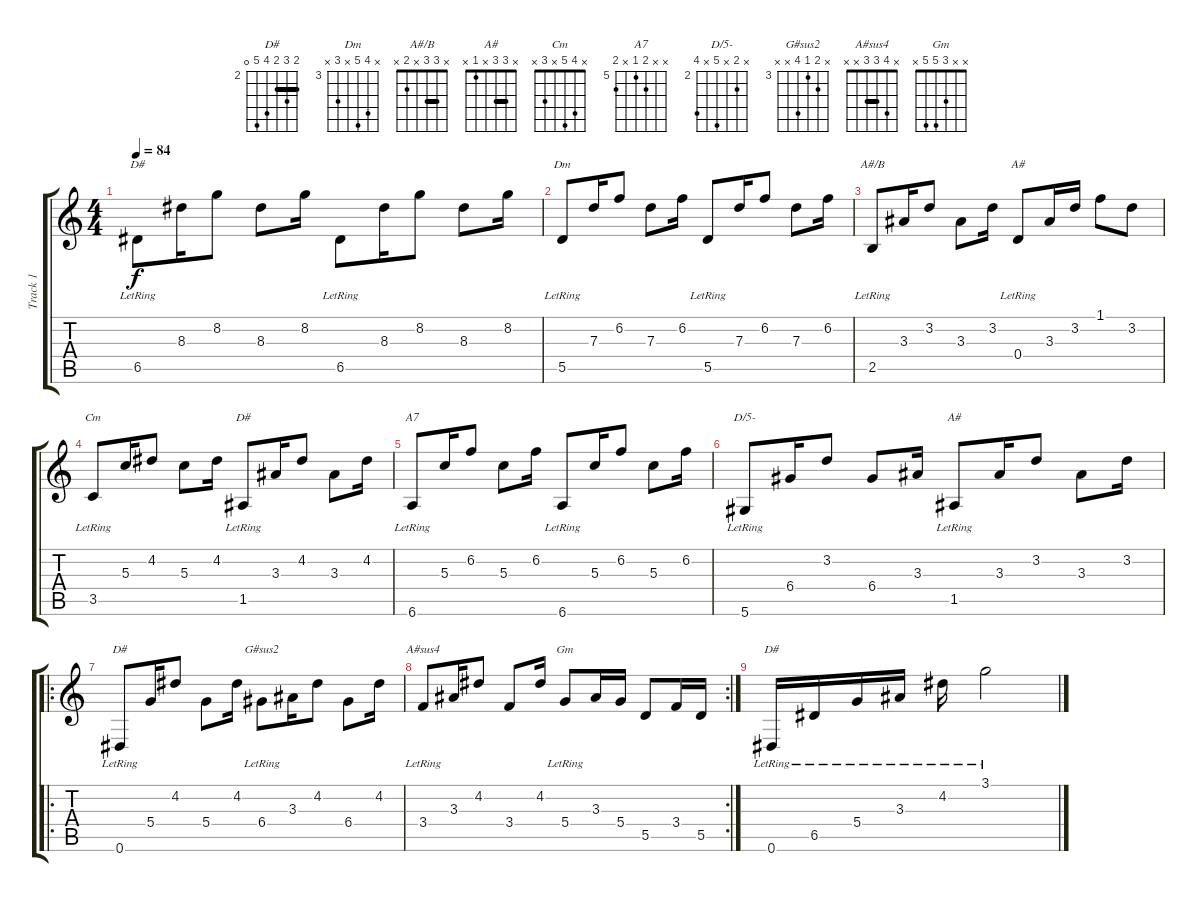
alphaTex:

\track ("Track 1" "Track 1") {instrument acousticguitarsteel}
\staff {score tabs}
\tuning (E4 B3 G3 D3 A2 Eb2) {hide}
\chord ("D#" x 8 8 x 6 x) {firstfret 6 barre 8}
\chord ("Dm" x 6 7 x 5 x) {firstfret 3}
\chord ("A#/B" x 3 3 x 2 x) {barre 3}
\chord ("A#" 1 3 3 0 x x)
\chord ("Cm" x 4 5 x 3 x)
\chord ("D#" x 4 3 x 1 x)
\chord ("A7" x x 6 5 x 6) {firstfret 5}
\chord ("D/5-" x 3 x 6 x 5) {firstfret 2}
\chord ("A#" x 3 3 x 1 x) {barre 3}
\chord ("D#" x 4 x 5 x 0)
\chord ("G#sus2" x 4 3 6 x x) {firstfret 3}
\chord ("A#sus4" x 4 3 3 x x) {barre 3}
\chord ("Gm" x x 3 5 5 x)
\chord ("D#" 3 4 3 5 6 0) {firstfret 2 barre 3}
\ts (4 4)
\tempo 84
\clef g2
\ks c
6.5{lr}.8{ch "D#" dy f} 8.3.16 8.2.8 8.3.8 8.2.16 6.5{lr}.8 8.3.16 8.2.8 8.3.8 8.2.16 |
5.5{lr}.8{ch "Dm"} 7.3.16 6.2.8 7.3.8 6.2.16 5.5{lr}.8 7.3.16 6.2.8 7.3.8 6.2.16 |
2.5{lr}.8{ch "A#/B"} 3.3.16 3.2.8 3.3.8 3.2.16 0.4{lr}.8{ch "A#"} 3.3.16 3.2.16 1.1.8 3.2.8 |
3.5{lr}.8{ch "Cm"} 5.3.16 4.2.8 5.3.8 4.2.16 1.5{lr}.8{ch "D#"} 3.3.16 4.2.8 3.3.8 4.2.16 |
6.6{lr}.8{ch "A7"} 5.3.16 6.2.8 5.3.8 6.2.16 6.6{lr}.8 5.3.16 6.2.8 5.3.8 6.2.16 |
5.6{lr}.8{ch "D/5-"} 6.4.16 3.2.8 6.4.8 3.3.16 1.5{lr}.8{ch "A#"} 3.3.16 3.2.8 3.3.8 3.2.16 |
\ro
0.6{lr}.8{ch "D#"} 5.4.16 4.2.8 5.4.8 4.2.16 6.4{lr}.8{ch "G#sus2"} 3.3.16 4.2.8 6.4.8 4.2.16 |
\rc 2
3.4{lr}.8{ch "A#sus4"} 3.3.16 4.2.8 3.4.8 4.2.16 5.4{lr}.8{ch "Gm"} 3.3.16 5.4.16 5.5.8 3.4.16 5.5.16 |
0.6{lr}.16{ch "D#"} 6.5{lr}.16 5.4{lr}.16 3.3{lr}.16 4.2{lr}.16 3.1{lr}.2
